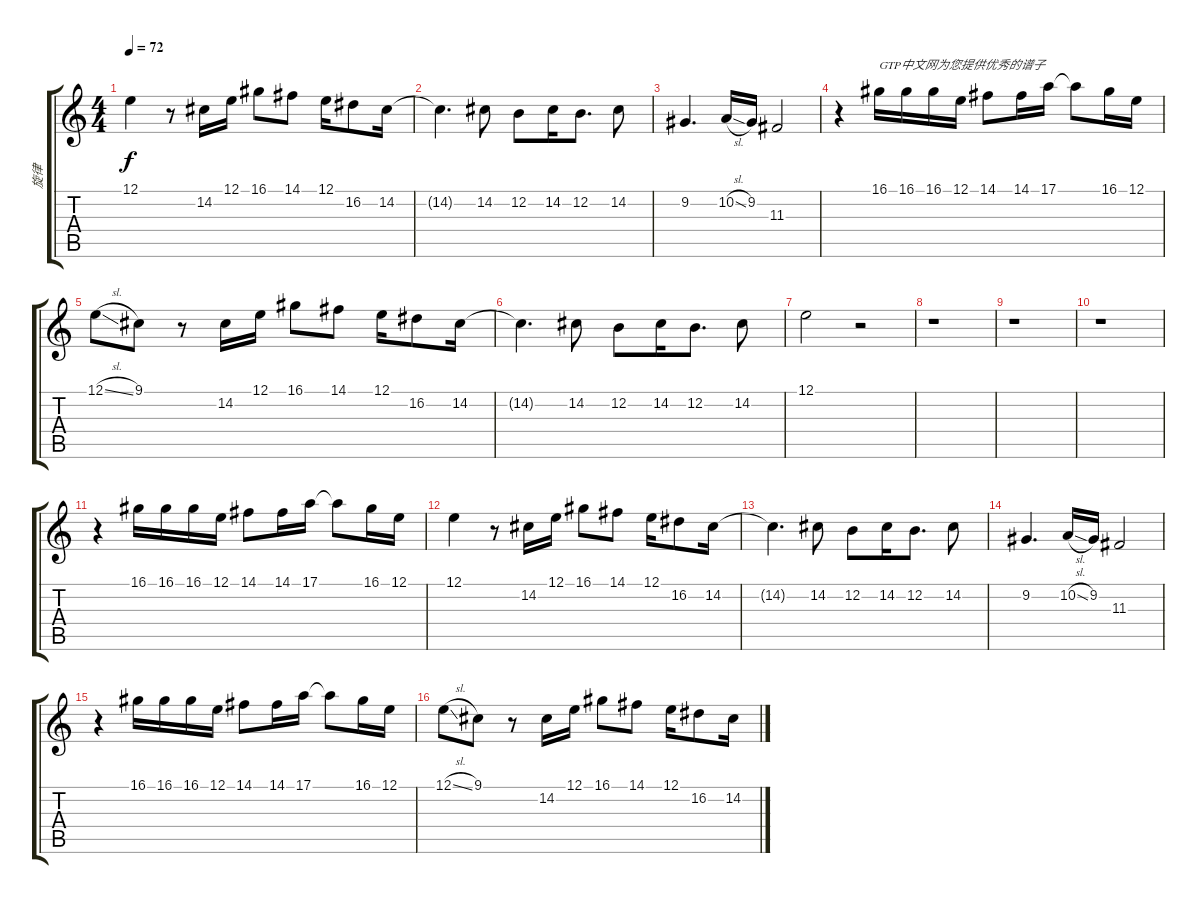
\track ("旋律" "旋律") {instrument flute}
\staff {score tabs}
\tuning (E4 B3 G3 D3 A2 E2) {hide}
\ts (4 4)
\tempo 72
\clef g2
\ks c
12.1.4{dy f} r.8 14.2.16 12.1.16 16.1.8 14.1.8 12.1.16 16.2.8 14.2.16 |
14.2{t}.4{d} 14.2.8 12.2.8 14.2.16 12.2.8{d} 14.2.8 |
9.2.4{d} 10.2{sl}.16 9.2.16 11.3.2 |
r.4 16.1.16{txt "GTP中文网为您提供优秀的谱子"} 16.1.16 16.1.16 12.1.16 14.1.8 14.1.16 17.1.16 17.1{t}.8 16.1.16 12.1.16 |
12.1{sl}.8 9.1.8 r.8 14.2.16 12.1.16 16.1.8 14.1.8 12.1.16 16.2.8 14.2.16 |
14.2{t}.4{d} 14.2.8 12.2.8 14.2.16 12.2.8{d} 14.2.8 |
12.1.2 r.2 |
r.1 |
r.1 |
r.1 |
r.4 16.1.16 16.1.16 16.1.16 12.1.16 14.1.8 14.1.16 17.1.16 17.1{t}.8 16.1.16 12.1.16 |
12.1.4 r.8 14.2.16 12.1.16 16.1.8 14.1.8 12.1.16 16.2.8 14.2.16 |
14.2{t}.4{d} 14.2.8 12.2.8 14.2.16 12.2.8{d} 14.2.8 |
9.2.4{d} 10.2{sl}.16 9.2.16 11.3.2 |
r.4 16.1.16 16.1.16 16.1.16 12.1.16 14.1.8 14.1.16 17.1.16 17.1{t}.8 16.1.16 12.1.16 |
12.1{sl}.8 9.1.8 r.8 14.2.16 12.1.16 16.1.8 14.1.8 12.1.16 16.2.8 14.2.16
